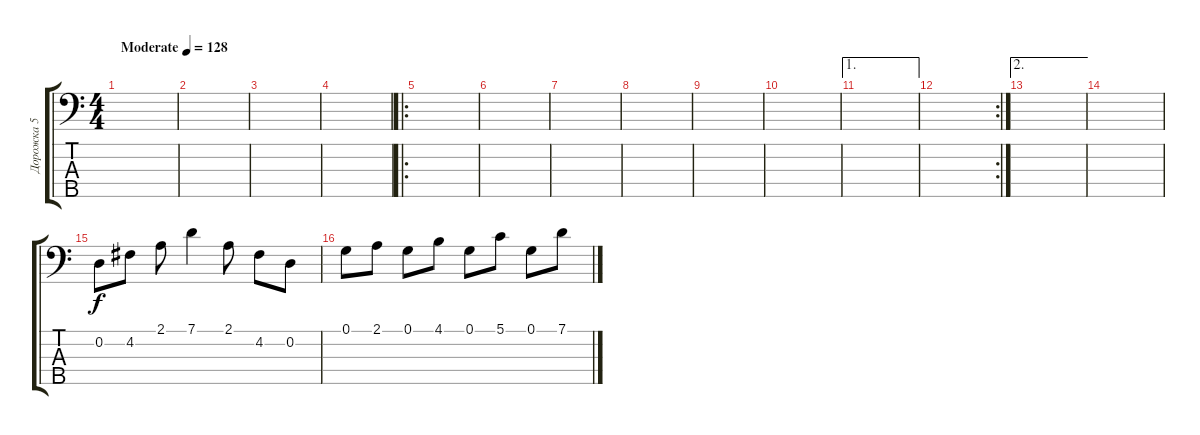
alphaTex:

\track ("Дорожка 5" "Дорожка 5") {instrument electricbassfinger}
\staff {score tabs}
\tuning (G2 D2 A1 E1 B0) {hide}
\ts (4 4)
\tempo (128 "Moderate")
\clef f4
\ks c
|
|
|
|
\ro
|
|
|
|
|
|
\ae 1
|
\rc 2
|
\ae 2
|
|
0.2.8 4.2.8 2.1.8 7.1.4 2.1.8 4.2.8 0.2.8 |
0.1.8 2.1.8 0.1.8 4.1.8 0.1.8 5.1.8 0.1.8 7.1.8
